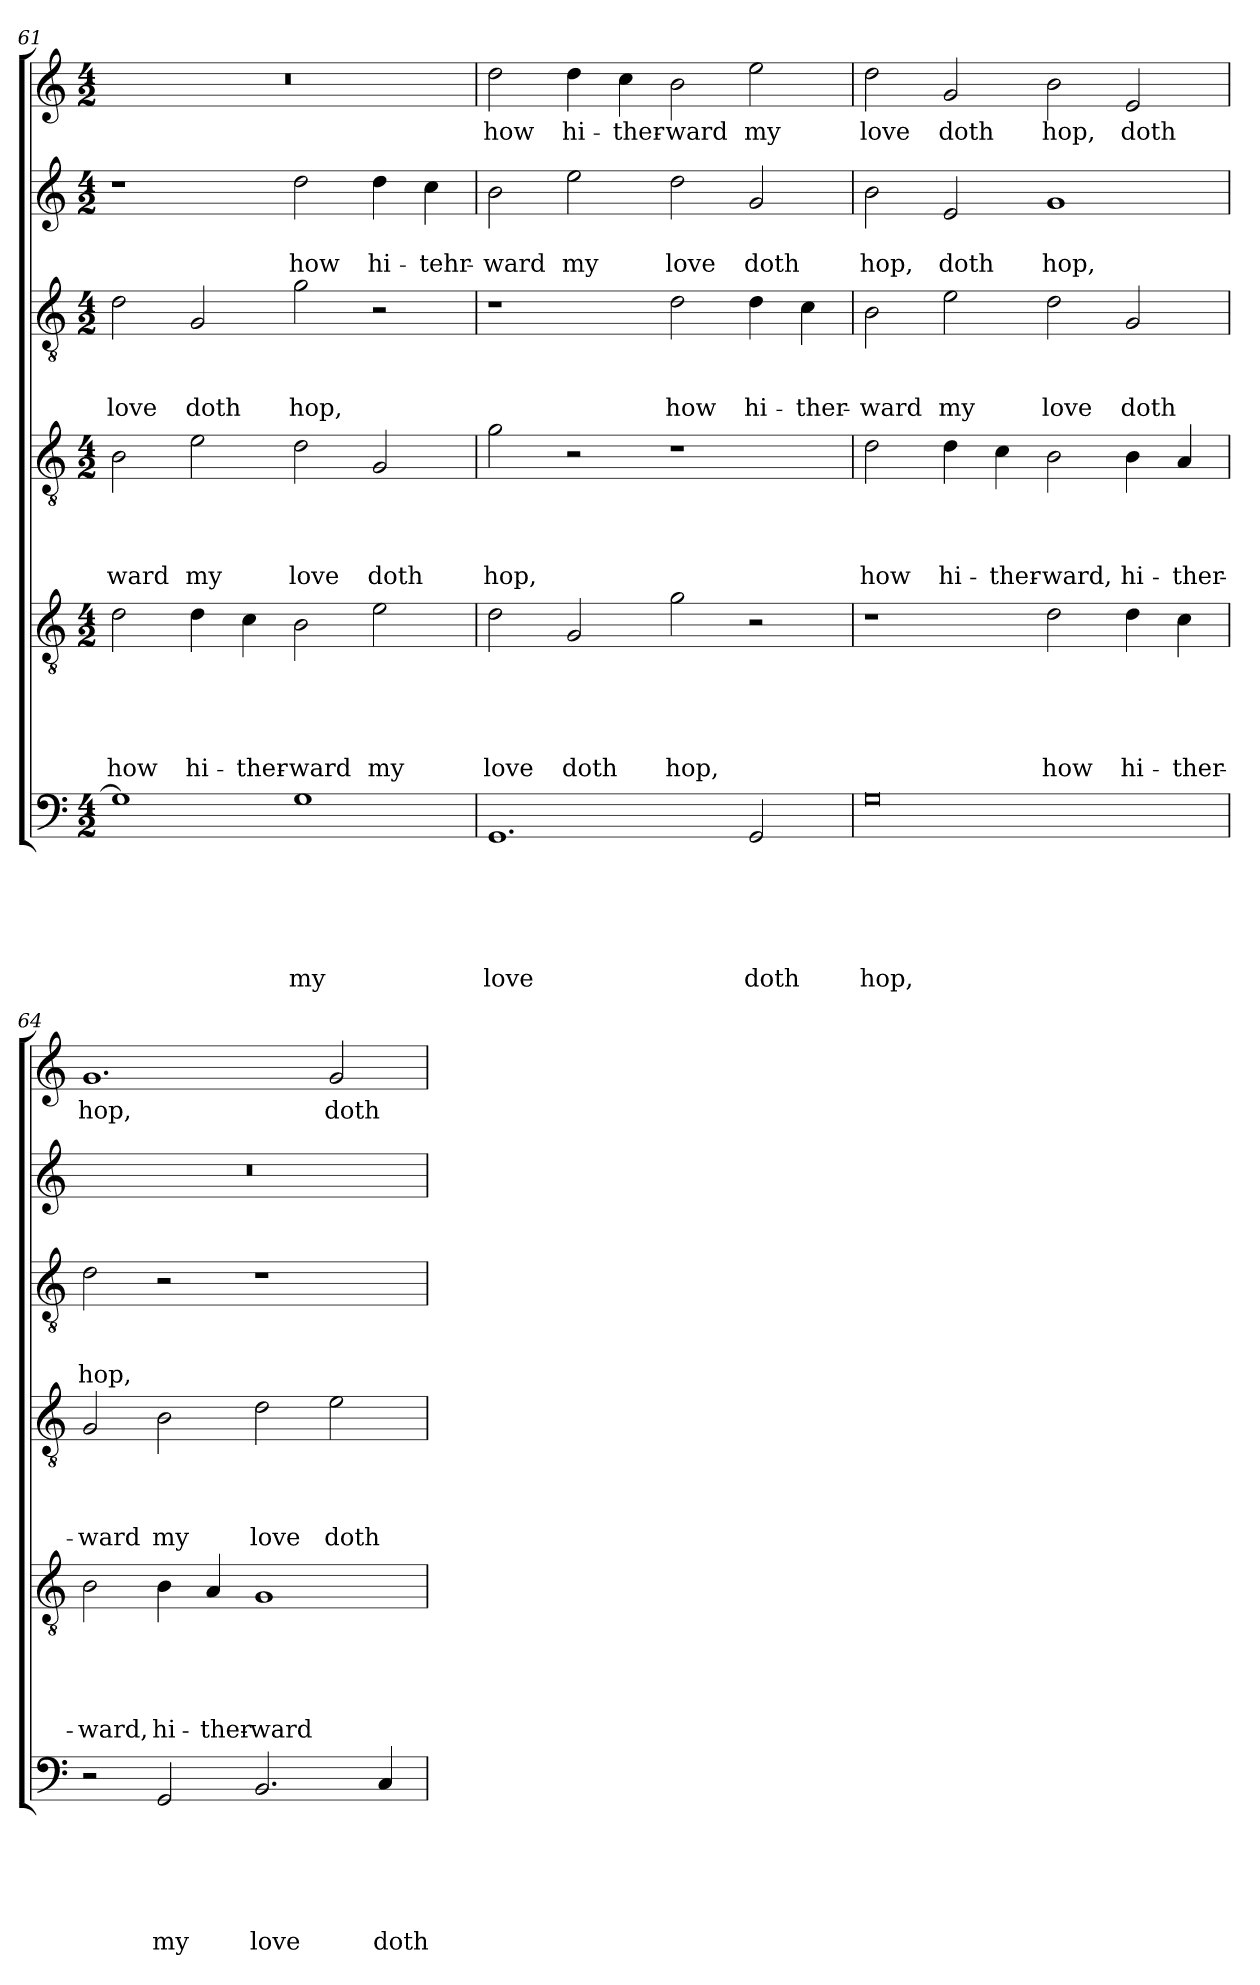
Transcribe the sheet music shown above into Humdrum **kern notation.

**kern	**text	**text	**text	**text	**text	**text	**kern	**text	**text	**text	**text	**text	**kern	**text	**text	**text	**text	**kern	**text	**text	**text	**kern	**text	**text	**kern	**text
*part6	*part6	*part6	*part6	*part6	*part6	*part6	*part5	*part5	*part5	*part5	*part5	*part5	*part4	*part4	*part4	*part4	*part4	*part3	*part3	*part3	*part3	*part2	*part2	*part2	*part1	*part1
*staff6	*staff6	*staff6	*staff6	*staff6	*staff6	*staff6	*staff5	*staff5	*staff5	*staff5	*staff5	*staff5	*staff4	*staff4	*staff4	*staff4	*staff4	*staff3	*staff3	*staff3	*staff3	*staff2	*staff2	*staff2	*staff1	*staff1
*clefF4	*	*	*	*	*	*	*clefGv2	*	*	*	*	*	*clefGv2	*	*	*	*	*clefGv2	*	*	*	*clefG2	*	*	*clefG2	*
*k[]	*	*	*	*	*	*	*k[]	*	*	*	*	*	*k[]	*	*	*	*	*k[]	*	*	*	*k[]	*	*	*k[]	*
*C:	*	*	*	*	*	*	*C:	*	*	*	*	*	*C:	*	*	*	*	*C:	*	*	*	*C:	*	*	*C:	*
*M4/2	*	*	*	*	*	*	*M4/2	*	*	*	*	*	*M4/2	*	*	*	*	*M4/2	*	*	*	*M4/2	*	*	*M4/2	*
=61	=61	=61	=61	=61	=61	=61	=61	=61	=61	=61	=61	=61	=61	=61	=61	=61	=61	=61	=61	=61	=61	=61	=61	=61	=61	=61
!	!	!	!	!	!	!	!	!	!	!	!	!LO:LY:b	!	!	!	!	!LO:LY:b	!	!	!	!LO:LY:b	!	!	!	!	!
1G]	.	.	.	.	.	.	2d\	.	.	.	.	how	2B\	.	.	.	-ward	2d\	.	.	love	1r	.	.	0r	.
!	!	!	!	!	!	!	!	!	!	!	!	!LO:LY:b	!	!	!	!	!LO:LY:b	!	!	!	!LO:LY:b	!	!	!	!	!
.	.	.	.	.	.	.	4d\	.	.	.	.	hi-	2e\	.	.	.	my	2G/	.	.	doth	.	.	.	.	.
!	!	!	!	!	!	!	!	!	!	!	!	!LO:LY:b	!	!	!	!	!	!	!	!	!	!	!	!	!	!
.	.	.	.	.	.	.	4c\	.	.	.	.	-ther-	.	.	.	.	.	.	.	.	.	.	.	.	.	.
!	!	!	!	!	!	!LO:LY:b	!	!	!	!	!	!LO:LY:b	!	!	!	!	!LO:LY:b	!	!	!	!LO:LY:b	!	!	!LO:LY:b	!	!
1G	.	.	.	.	.	my	2B\	.	.	.	.	-ward	2d\	.	.	.	love	2g\	.	.	hop,	2dd\	.	how	.	.
!	!	!	!	!	!	!	!	!	!	!	!	!LO:LY:b	!	!	!	!	!LO:LY:b	!	!	!	!	!	!	!LO:LY:b	!	!
.	.	.	.	.	.	.	2e\	.	.	.	.	my	2G/	.	.	.	doth	2r	.	.	.	4dd\	.	hi-	.	.
!	!	!	!	!	!	!	!	!	!	!	!	!	!	!	!	!	!	!	!	!	!	!	!	!LO:LY:b	!	!
.	.	.	.	.	.	.	.	.	.	.	.	.	.	.	.	.	.	.	.	.	.	4cc\	.	-tehr-	.	.
=62	=62	=62	=62	=62	=62	=62	=62	=62	=62	=62	=62	=62	=62	=62	=62	=62	=62	=62	=62	=62	=62	=62	=62	=62	=62	=62
!	!	!	!	!	!	!LO:LY:b	!	!	!	!	!	!LO:LY:b	!	!	!	!	!LO:LY:b	!	!	!	!	!	!	!LO:LY:b	!	!LO:LY:b
1.GG	.	.	.	.	.	love	2d\	.	.	.	.	love	2g\	.	.	.	hop,	1r	.	.	.	2b\	.	-ward	2dd\	how
!	!	!	!	!	!	!	!	!	!	!	!	!LO:LY:b	!	!	!	!	!	!	!	!	!	!	!	!LO:LY:b	!	!LO:LY:b
.	.	.	.	.	.	.	2G/	.	.	.	.	doth	2r	.	.	.	.	.	.	.	.	2ee\	.	my	4dd\	hi-
!	!	!	!	!	!	!	!	!	!	!	!	!	!	!	!	!	!	!	!	!	!	!	!	!	!	!LO:LY:b
.	.	.	.	.	.	.	.	.	.	.	.	.	.	.	.	.	.	.	.	.	.	.	.	.	4cc\	-ther-
!	!	!	!	!	!	!	!	!	!	!	!	!LO:LY:b	!	!	!	!	!	!	!	!	!LO:LY:b	!	!	!LO:LY:b	!	!LO:LY:b
.	.	.	.	.	.	.	2g\	.	.	.	.	hop,	1r	.	.	.	.	2d\	.	.	how	2dd\	.	love	2b\	-ward
!	!	!	!	!	!	!LO:LY:b	!	!	!	!	!	!	!	!	!	!	!	!	!	!	!LO:LY:b	!	!	!LO:LY:b	!	!LO:LY:b
2GG/	.	.	.	.	.	doth	2r	.	.	.	.	.	.	.	.	.	.	4d\	.	.	hi-	2g/	.	doth	2ee\	my
!	!	!	!	!	!	!	!	!	!	!	!	!	!	!	!	!	!	!	!	!	!LO:LY:b	!	!	!	!	!
.	.	.	.	.	.	.	.	.	.	.	.	.	.	.	.	.	.	4c\	.	.	-ther-	.	.	.	.	.
=63	=63	=63	=63	=63	=63	=63	=63	=63	=63	=63	=63	=63	=63	=63	=63	=63	=63	=63	=63	=63	=63	=63	=63	=63	=63	=63
!	!	!	!	!	!	!LO:LY:b	!	!	!	!	!	!	!	!	!	!	!LO:LY:b	!	!	!	!LO:LY:b	!	!	!LO:LY:b	!	!LO:LY:b
0G	.	.	.	.	.	hop,	1r	.	.	.	.	.	2d\	.	.	.	how	2B\	.	.	-ward	2b\	.	hop,	2dd\	love
!	!	!	!	!	!	!	!	!	!	!	!	!	!	!	!	!	!LO:LY:b	!	!	!	!LO:LY:b	!	!	!LO:LY:b	!	!LO:LY:b
.	.	.	.	.	.	.	.	.	.	.	.	.	4d\	.	.	.	hi-	2e\	.	.	my	2e/	.	doth	2g/	doth
!	!	!	!	!	!	!	!	!	!	!	!	!	!	!	!	!	!LO:LY:b	!	!	!	!	!	!	!	!	!
.	.	.	.	.	.	.	.	.	.	.	.	.	4c\	.	.	.	-ther-	.	.	.	.	.	.	.	.	.
!	!	!	!	!	!	!	!	!	!	!	!	!LO:LY:b	!	!	!	!	!LO:LY:b	!	!	!	!LO:LY:b	!	!	!LO:LY:b	!	!LO:LY:b
.	.	.	.	.	.	.	2d\	.	.	.	.	how	2B\	.	.	.	-ward,	2d\	.	.	love	1g	.	hop,	2b\	hop,
!	!	!	!	!	!	!	!	!	!	!	!	!LO:LY:b	!	!	!	!	!LO:LY:b	!	!	!	!LO:LY:b	!	!	!	!	!LO:LY:b
.	.	.	.	.	.	.	4d\	.	.	.	.	hi-	4B\	.	.	.	hi-	2G/	.	.	doth	.	.	.	2e/	doth
!	!	!	!	!	!	!	!	!	!	!	!	!LO:LY:b	!	!	!	!	!LO:LY:b	!	!	!	!	!	!	!	!	!
.	.	.	.	.	.	.	4c\	.	.	.	.	-ther-	4A/	.	.	.	-ther-	.	.	.	.	.	.	.	.	.
!!LO:LB:g=z
=64	=64	=64	=64	=64	=64	=64	=64	=64	=64	=64	=64	=64	=64	=64	=64	=64	=64	=64	=64	=64	=64	=64	=64	=64	=64	=64
!	!	!	!	!	!	!	!	!	!	!	!	!LO:LY:b	!	!	!	!	!LO:LY:b	!	!	!	!LO:LY:b	!	!	!	!	!LO:LY:b
2r	.	.	.	.	.	.	2B\	.	.	.	.	-ward,	2G/	.	.	.	-ward	2d\	.	.	hop,	0r	.	.	1.g	hop,
!	!	!	!	!	!	!LO:LY:b	!	!	!	!	!	!LO:LY:b	!	!	!	!	!LO:LY:b	!	!	!	!	!	!	!	!	!
2GG/	.	.	.	.	.	my	4B\	.	.	.	.	hi-	2B\	.	.	.	my	2r	.	.	.	.	.	.	.	.
!	!	!	!	!	!	!	!	!	!	!	!	!LO:LY:b	!	!	!	!	!	!	!	!	!	!	!	!	!	!
.	.	.	.	.	.	.	4A/	.	.	.	.	-ther-	.	.	.	.	.	.	.	.	.	.	.	.	.	.
!	!	!	!	!	!	!LO:LY:b	!	!	!	!	!	!LO:LY:b	!	!	!	!	!LO:LY:b	!	!	!	!	!	!	!	!	!
2.BB/	.	.	.	.	.	love	1G	.	.	.	.	-ward	2d\	.	.	.	love	1r	.	.	.	.	.	.	.	.
!	!	!	!	!	!	!	!	!	!	!	!	!	!	!	!	!	!LO:LY:b	!	!	!	!	!	!	!	!	!LO:LY:b
.	.	.	.	.	.	.	.	.	.	.	.	.	2e\	.	.	.	doth	.	.	.	.	.	.	.	2g/	doth
!	!	!	!	!	!	!LO:LY:b	!	!	!	!	!	!	!	!	!	!	!	!	!	!	!	!	!	!	!	!
4C/	.	.	.	.	.	doth	.	.	.	.	.	.	.	.	.	.	.	.	.	.	.	.	.	.	.	.
=	=	=	=	=	=	=	=	=	=	=	=	=	=	=	=	=	=	=	=	=	=	=	=	=	=	=
*-	*-	*-	*-	*-	*-	*-	*-	*-	*-	*-	*-	*-	*-	*-	*-	*-	*-	*-	*-	*-	*-	*-	*-	*-	*-	*-
